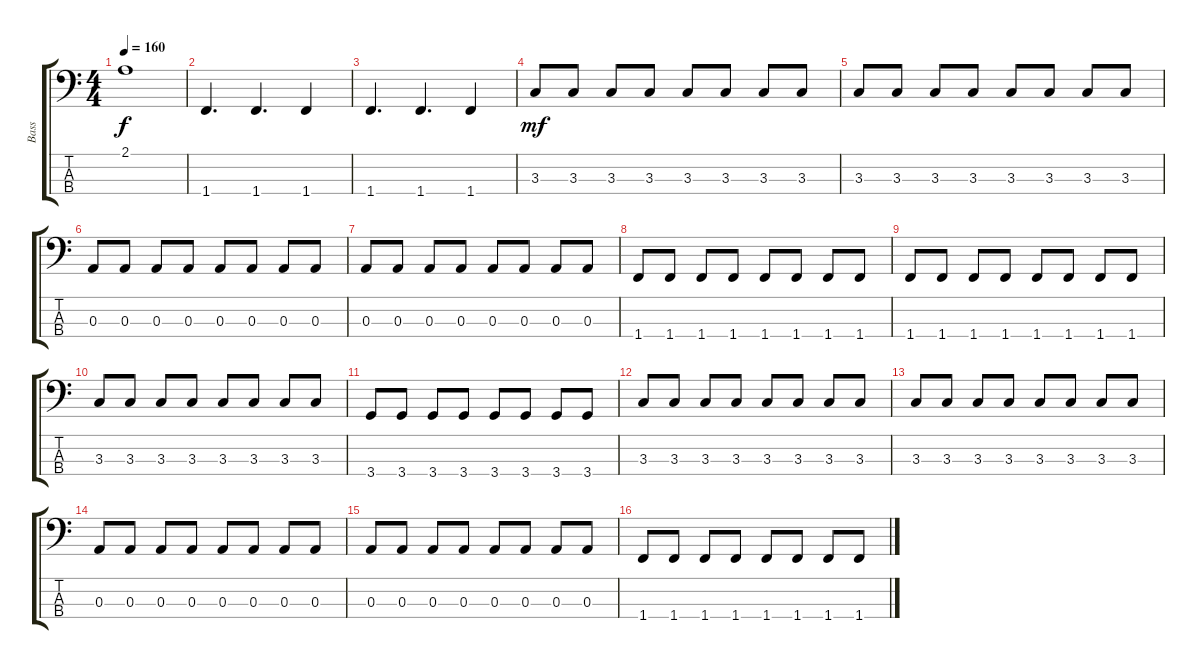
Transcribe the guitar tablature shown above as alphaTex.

\track ("Bass" "Bass") {instrument electricbassfinger}
\staff {score tabs}
\tuning (G2 D2 A1 E1) {hide}
\ts (4 4)
\tempo 160
\clef f4
\ks c
2.1{t}.1{dy f} |
1.4.4{d} 1.4.4{d} 1.4.4 |
1.4.4{d} 1.4.4{d} 1.4.4 |
3.3.8{dy mf} 3.3.8 3.3.8 3.3.8 3.3.8 3.3.8 3.3.8 3.3.8 |
3.3.8 3.3.8 3.3.8 3.3.8 3.3.8 3.3.8 3.3.8 3.3.8 |
0.3.8 0.3.8 0.3.8 0.3.8 0.3.8 0.3.8 0.3.8 0.3.8 |
0.3.8 0.3.8 0.3.8 0.3.8 0.3.8 0.3.8 0.3.8 0.3.8 |
1.4.8 1.4.8 1.4.8 1.4.8 1.4.8 1.4.8 1.4.8 1.4.8 |
1.4.8 1.4.8 1.4.8 1.4.8 1.4.8 1.4.8 1.4.8 1.4.8 |
3.3.8 3.3.8 3.3.8 3.3.8 3.3.8 3.3.8 3.3.8 3.3.8 |
3.4.8 3.4.8 3.4.8 3.4.8 3.4.8 3.4.8 3.4.8 3.4.8 |
3.3.8 3.3.8 3.3.8 3.3.8 3.3.8 3.3.8 3.3.8 3.3.8 |
3.3.8 3.3.8 3.3.8 3.3.8 3.3.8 3.3.8 3.3.8 3.3.8 |
0.3.8 0.3.8 0.3.8 0.3.8 0.3.8 0.3.8 0.3.8 0.3.8 |
0.3.8 0.3.8 0.3.8 0.3.8 0.3.8 0.3.8 0.3.8 0.3.8 |
1.4.8 1.4.8 1.4.8 1.4.8 1.4.8 1.4.8 1.4.8 1.4.8
